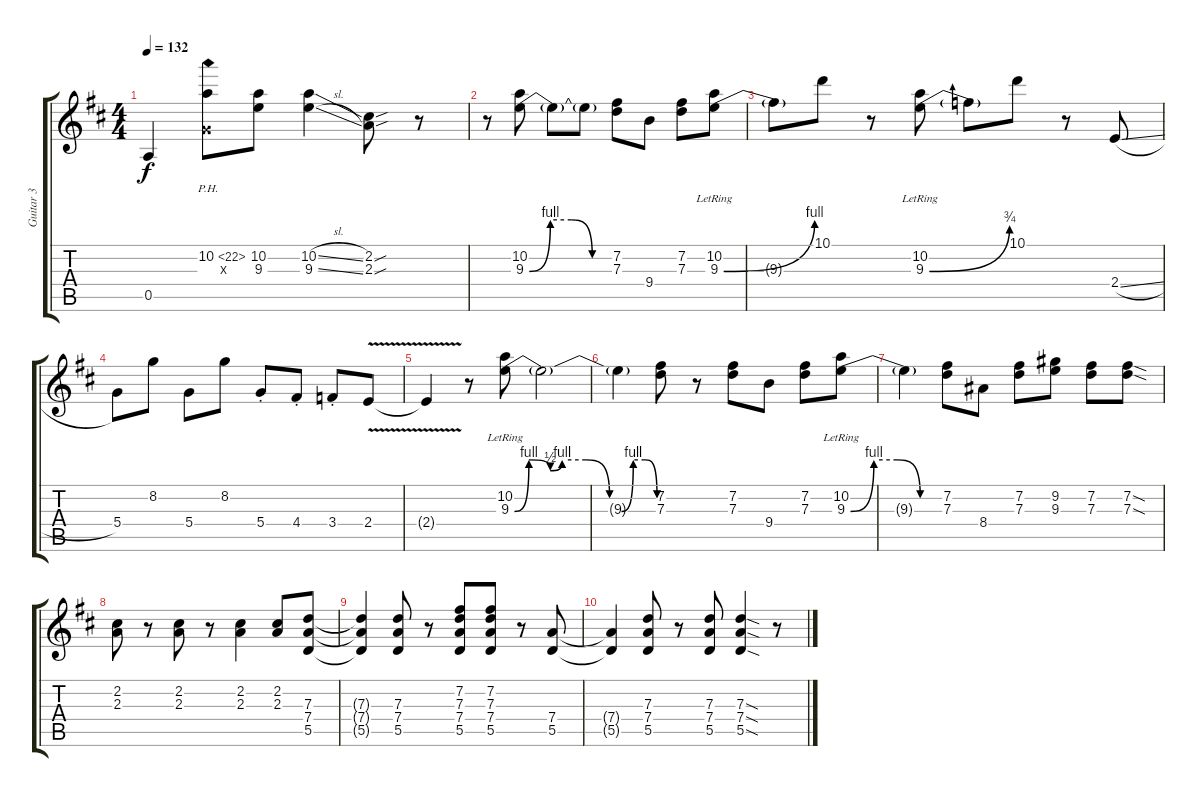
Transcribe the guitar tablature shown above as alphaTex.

\track ("Guitar 3" "Guitar 3") {instrument overdrivenguitar}
\staff {score tabs}
\tuning (E4 B3 G3 D3 A2 E2) {hide}
\ts (4 4)
\tempo 132
\clef g2
\ks d
0.5{t}.4{dy f} (10.2{ph 12} 0.3{x}).8 (10.2 9.3).8 (10.2{sl} 9.3{sl}).4 (2.2{sou} 2.3{sou}).8 r.8 |
r.8 (10.2 9.3{be (custom 0 0 15 4 30 4 45 0 60 0)}).8 9.3{t}.8 9.3{t}.8 (7.2 7.3).8 9.4.8 (7.2 7.3).8 (10.2{lr} 9.3{be (bend 0 0 60 4)}).8 |
9.3{t}.8 10.1.8 r.8 (10.2{lr} 9.3{be (bend 0 0 60 3)}).8 9.3{t}.8 10.1.8 r.8 2.4{sl}.8 |
5.4.8 8.2.8 5.4.8 8.2.8 5.4{st}.8 4.4{st}.8 3.4{st}.8 2.4{v}.8 |
2.4{t}.4 r.8 (10.2{lr} 9.3{be (custom 0 0 6 4 15 2 20 4 30 4 40 0 45 0 50 4 55 4 60 0)}).8 9.3{t}.2 |
9.3{t}.4 (7.2 7.3).8 r.8 (7.2 7.3).8 9.4.8 (7.2 7.3).8 (10.2{lr} 9.3{be (custom 0 0 15 4 30 4 45 0 60 0)}).8 |
9.3{t}.4 (7.2 7.3).8 8.4.8 (7.2 7.3).8 (9.2 9.3).8 (7.2 7.3).8 (7.2{sod} 7.3{sod}).8 |
(2.2 2.3).8 r.8 (2.2 2.3).8 r.8 (2.2 2.3).4 (2.2 2.3).8 (7.3 7.4 5.5).8 |
(7.3{t} 7.4{t} 5.5{t}).4 (7.3 7.4 5.5).8 r.8 (7.2 7.3 7.4 5.5).8 (7.2 7.3 7.4 5.5).8 r.8 (7.4 5.5).8 |
(7.4{t} 5.5{t}).4 (7.3 7.4 5.5).8 r.8 (7.3 7.4 5.5).8 (7.3{sod} 7.4{sod} 5.5{sod}).4 r.8
